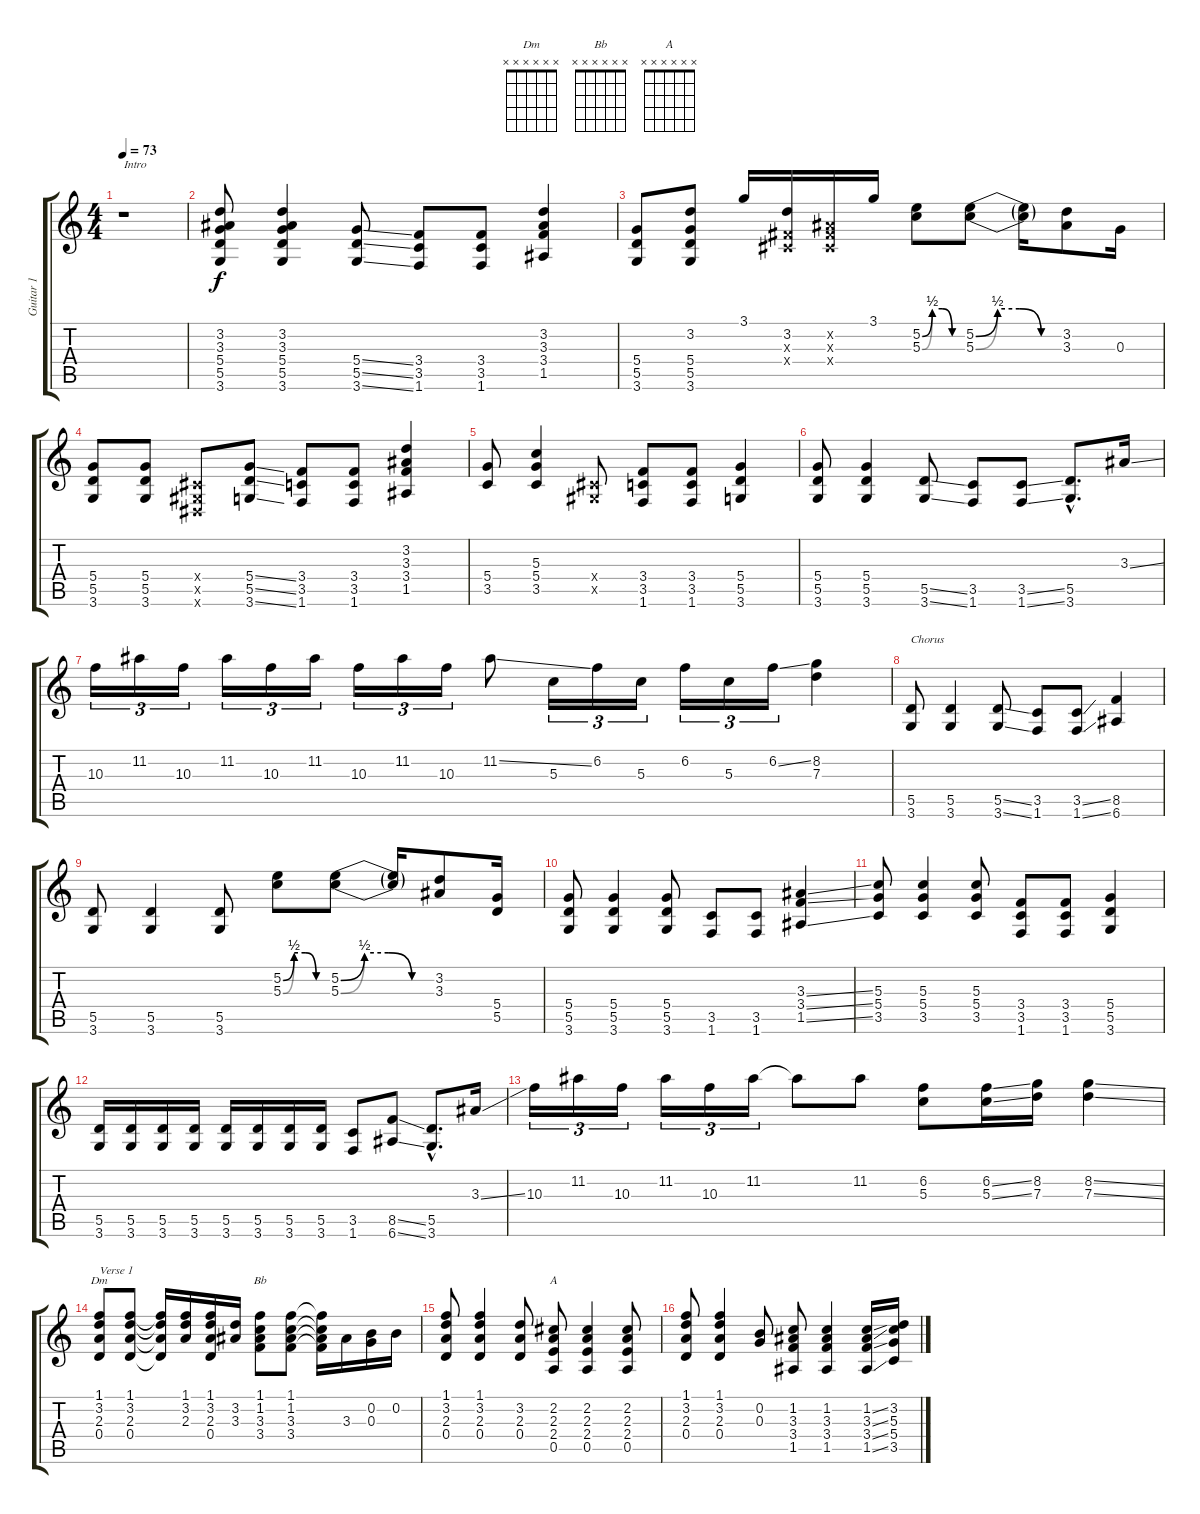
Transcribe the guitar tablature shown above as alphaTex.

\track ("Guitar 1" "Guitar 1") {instrument acousticguitarsteel}
\staff {score tabs}
\tuning (E4 B3 G3 D3 A2 E2) {hide}
\chord ("Dm" x x x x x x) {firstfret 0}
\chord ("Bb" x x x x x x) {firstfret 0}
\chord ("A" x x x x x x) {firstfret 0}
\ts (4 4)
\tempo 73
\clef g2
\ks c
r.1{txt "Intro" dy f instrument acousticguitarsteel} |
(3.2 3.3 5.4 5.5 3.6).8 (3.2 3.3 5.4 5.5 3.6).4 (5.4{ss} 5.5{ss} 3.6{ss}).8 (3.4 3.5 1.6).8 (3.4 3.5 1.6).8 (3.2 3.3 3.4 1.5).4 |
(5.4 5.5 3.6).8 (3.2 5.4 5.5 3.6).8 3.1.16 (3.2 -1.3{x} -1.4{x}).16 (-1.2{x} -1.3{x} -1.4{x}).16 3.1.16 (5.2{be (custom 0 0 15 2 30 2 45 0 60 0)} 5.3{be (custom 0 0 15 2 30 2 45 0 60 0)}).8 (5.2{be (custom 0 0 15 2 30 2 45 0 60 0)} 5.3{be (custom 0 0 15 2 30 2 45 0 60 0)}).8 (5.2{t} 5.3{t}).16 (3.2 3.3).8 0.3.16 |
(5.4 5.5 3.6).8 (5.4 5.5 3.6).8 (-1.4{x} -1.5{x} -1.6{x}).8 (5.4{ss} 5.5{ss} 3.6{ss}).8 (3.4 3.5 1.6).8 (3.4 3.5 1.6).8 (3.2 3.3 3.4 1.5).4 |
(5.4 3.5).8 (5.3 5.4 3.5).4 (-1.4{x} -1.5{x}).8 (3.4 3.5 1.6).8 (3.4 3.5 1.6).8 (5.4 5.5 3.6).4 |
(5.4 5.5 3.6).8 (5.4 5.5 3.6).4 (5.5{ss} 3.6{ss}).8 (3.5 1.6).8 (3.5{ss} 1.6{ss}).8 (5.5{hac} 3.6{hac}).8{d} 3.3{ss}.16 |
10.3.16{tu (3 2)} 11.2.16{tu (3 2)} 10.3.16{tu (3 2)} 11.2.16{tu (3 2)} 10.3.16{tu (3 2)} 11.2.16{tu (3 2)} 10.3.16{tu (3 2)} 11.2.16{tu (3 2)} 10.3.16{tu (3 2)} 11.2{ss}.8 5.3.16{tu (3 2)} 6.2.16{tu (3 2)} 5.3.16{tu (3 2)} 6.2.16{tu (3 2)} 5.3.16{tu (3 2)} 6.2{ss}.16{tu (3 2)} (8.2 7.3).4 |
(5.5 3.6).8{txt "Chorus"} (5.5 3.6).4 (5.5{ss} 3.6{ss}).8 (3.5 1.6).8 (3.5{ss} 1.6{ss}).8 (8.5 6.6).4 |
(5.5 3.6).8 (5.5 3.6).4 (5.5 3.6).8 (5.2{be (custom 0 0 15 2 30 2 45 0 60 0)} 5.3{be (custom 0 0 15 2 30 2 45 0 60 0)}).8 (5.2{be (custom 0 0 15 2 30 2 45 0 60 0)} 5.3{be (custom 0 0 15 2 30 2 45 0 60 0)}).8 (5.2{t} 5.3{t}).16 (3.2 3.3).8 (5.4 5.5).16 |
(5.4 5.5 3.6).8 (5.4 5.5 3.6).4 (5.4 5.5 3.6).8 (3.5 1.6).8 (3.5 1.6).8 (3.3{ss} 3.4{ss} 1.5{ss}).4 |
(5.3 5.4 3.5).8 (5.3 5.4 3.5).4 (5.3 5.4 3.5).8 (3.4 3.5 1.6).8 (3.4 3.5 1.6).8 (5.4 5.5 3.6).4 |
(5.5 3.6).16 (5.5 3.6).16 (5.5 3.6).16 (5.5 3.6).16 (5.5 3.6).16 (5.5 3.6).16 (5.5 3.6).16 (5.5 3.6).16 (3.5 1.6).8 (8.5{ss} 6.6{ss}).8 (5.5{hac} 3.6{hac}).8{d} 3.3{ss}.16 |
10.3.16{tu (3 2)} 11.2.16{tu (3 2)} 10.3.16{tu (3 2)} 11.2.16{tu (3 2)} 10.3.16{tu (3 2)} 11.2.16{tu (3 2)} 11.2{t}.8 11.2.8 (6.2 5.3).8 (6.2{ss} 5.3{ss}).16 (8.2 7.3).16 (8.2{ss} 7.3{ss}).4 |
(1.1 3.2 2.3 0.4).8{ch "Dm" txt "Verse 1"} (1.1 3.2 2.3 0.4).8 (1.1{t} 3.2{t} 2.3{t} 0.4{t}).16 (1.1 3.2 2.3).16 (1.1 3.2 2.3 0.4).16 (3.2 3.3).16 (1.1 1.2 3.3 3.4).8{ch "Bb"} (1.1 1.2 3.3 3.4).8 (1.1{t} 1.2{t} 3.3{t} 3.4{t}).16 3.3.16 (0.2 0.3).16 0.2.16 |
(1.1 3.2 2.3 0.4).8 (1.1 3.2 2.3 0.4).4 (3.2 2.3 0.4).8 (2.2 2.3 2.4 0.5).8{ch "A"} (2.2 2.3 2.4 0.5).4 (2.2 2.3 2.4 0.5).8 |
(1.1 3.2 2.3 0.4).8 (1.1 3.2 2.3 0.4).4 (0.2 0.3).8 (1.2 3.3 3.4 1.5).8 (1.2 3.3 3.4 1.5).4 (1.2{ss} 3.3{ss} 3.4{ss} 1.5{ss}).16 (3.2 5.3 5.4 3.5).16
